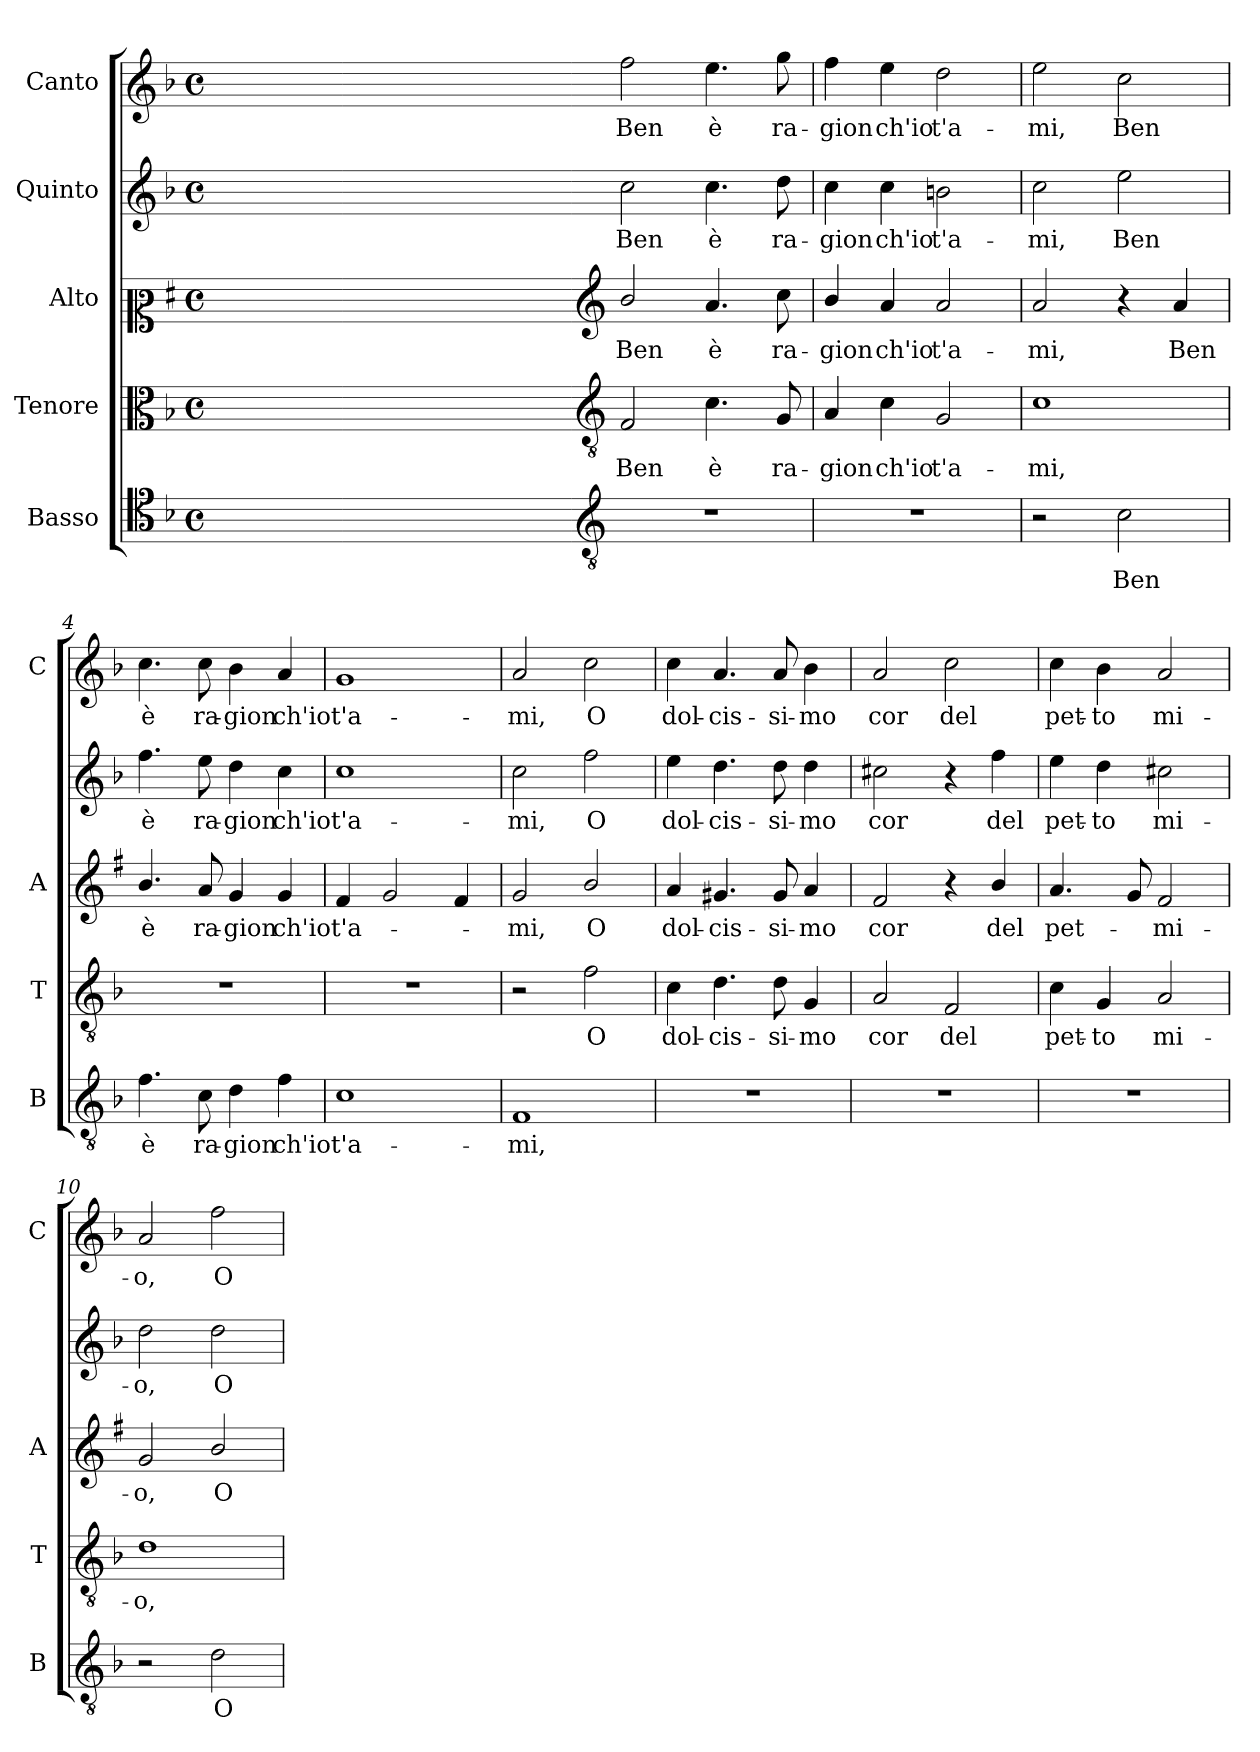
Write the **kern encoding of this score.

**kern	**text	**kern	**text	**kern	**text	**kern	**text	**kern	**text
*part5	*part5	*part4	*part4	*part3	*part3	*part2	*part2	*part1	*part1
*staff5	*staff5	*staff4	*staff4	*staff3	*staff3	*staff2	*staff2	*staff1	*staff1
*I"Basso	*	*I"Tenore	*	*I"Alto	*	*I"Quinto	*	*I"Canto	*
*I'B	*	*I'T	*	*I'A	*	*	*	*I'C	*
*clefC4	*	*clefC3	*	*clefC2	*	*clefG2	*	*clefG2	*
*	*	*	*	*ITrd1c2	*	*	*	*	*
*k[b-]	*	*k[b-]	*	*k[b-]	*	*k[b-]	*	*k[b-]	*
*F:	*	*F:	*	*F:	*	*F:	*	*F:	*
*M4/4	*	*M4/4	*	*M4/4	*	*M4/4	*	*M4/4	*
*met(c)	*	*met(c)	*	*met(c)	*	*met(c)	*	*met(c)	*
=	=	=	=	=	=	=	=	=	=
1ryy	.	1ryy	.	1ryy	.	1ryy	.	1ryy	.
=1X-	=1X-	=1X-	=1X-	=1X-	=1X-	=1X-	=1X-	=1X-	=1X-
4ryy	.	4ryy	.	4ryy	.	4ryy	.	4ryy	.
4ryy	.	4ryy	.	4ryy	.	4ryy	.	4ryy	.
4ryy	.	4ryy	.	4ryy	.	4ryy	.	4ryy	.
4ryy	.	4ryy	.	4ryy	.	4ryy	.	4ryy	.
=1-	=1-	=1-	=1-	=1-	=1-	=1-	=1-	=1-	=1-
*clefGv2	*	*clefGv2	*	*clefG2	*	*	*	*	*
!	!	!	!LO:LY:b	!	!LO:LY:b	!	!LO:LY:b	!	!LO:LY:b
1r	.	2F/	Ben	2a/	Ben	2cc\	Ben	2ff\	Ben
!	!	!	!LO:LY:b	!	!LO:LY:b	!	!LO:LY:b	!	!LO:LY:b
.	.	4.c\	è	4.g/	è	4.cc\	è	4.ee\	è
!	!	!	!LO:LY:b	!	!LO:LY:b	!	!LO:LY:b	!	!LO:LY:b
.	.	8G/	ra-	8b-\	ra-	8dd\	ra-	8gg\	ra-
=2	=2	=2	=2	=2	=2	=2	=2	=2	=2
!	!	!	!LO:LY:b	!	!LO:LY:b	!	!LO:LY:b	!	!LO:LY:b
1r	.	4A/	-gion	4a/	-gion	4cc\	-gion	4ff\	-gion
!	!	!	!LO:LY:b	!	!LO:LY:b	!	!LO:LY:b	!	!LO:LY:b
.	.	4c\	ch'io	4g/	ch'io	4cc\	ch'io	4ee\	ch'io
!	!	!	!LO:LY:b	!	!LO:LY:b	!	!LO:LY:b	!	!LO:LY:b
.	.	2G/	t'a-	2g/	t'a-	2bn\	t'a-	2dd\	t'a-
=3	=3	=3	=3	=3	=3	=3	=3	=3	=3
!	!	!	!LO:LY:b	!	!LO:LY:b	!	!LO:LY:b	!	!LO:LY:b
2r	.	1c	-mi,	2g/	-mi,	2cc\	-mi,	2ee\	-mi,
!	!LO:LY:b	!	!	!	!	!	!LO:LY:b	!	!LO:LY:b
2c\	Ben	.	.	4r	.	2ee\	Ben	2cc\	Ben
!	!	!	!	!	!LO:LY:b	!	!	!	!
.	.	.	.	4g/	Ben	.	.	.	.
=4	=4	=4	=4	=4	=4	=4	=4	=4	=4
!	!LO:LY:b	!	!	!	!LO:LY:b	!	!LO:LY:b	!	!LO:LY:b
4.f\	è	1r	.	4.a/	è	4.ff\	è	4.cc\	è
!	!LO:LY:b	!	!	!	!LO:LY:b	!	!LO:LY:b	!	!LO:LY:b
8c\	ra-	.	.	8g/	ra-	8ee\	ra-	8cc\	ra-
!	!LO:LY:b	!	!	!	!LO:LY:b	!	!LO:LY:b	!	!LO:LY:b
4d\	-gion	.	.	4f/	-gion	4dd\	-gion	4b-\	-gion
!	!LO:LY:b	!	!	!	!LO:LY:b	!	!LO:LY:b	!	!LO:LY:b
4f\	ch'io	.	.	4f/	ch'io	4cc\	ch'io	4a/	ch'io
=5	=5	=5	=5	=5	=5	=5	=5	=5	=5
!	!LO:LY:b	!	!	!	!LO:LY:b	!	!LO:LY:b	!	!LO:LY:b
1c	t'a-	1r	.	4e/	t'a-	1cc	t'a-	1g	t'a-
.	.	.	.	2f/	.	.	.	.	.
.	.	.	.	4e/	.	.	.	.	.
=6	=6	=6	=6	=6	=6	=6	=6	=6	=6
!	!LO:LY:b	!	!	!	!LO:LY:b	!	!LO:LY:b	!	!LO:LY:b
1F	-mi,	2r	.	2f/	-mi,	2cc\	-mi,	2a/	-mi,
!	!	!	!LO:LY:b	!	!LO:LY:b	!	!LO:LY:b	!	!LO:LY:b
.	.	2f\	O	2a/	O	2ff\	O	2cc\	O
!!LO:LB:g=z
=7	=7	=7	=7	=7	=7	=7	=7	=7	=7
!	!	!	!LO:LY:b	!	!LO:LY:b	!	!LO:LY:b	!	!LO:LY:b
1r	.	4c\	dol-	4g/	dol-	4ee\	dol-	4cc\	dol-
!	!	!	!LO:LY:b	!	!LO:LY:b	!	!LO:LY:b	!	!LO:LY:b
.	.	4.d\	-cis-	4.f#X/	-cis-	4.dd\	-cis-	4.a/	-cis-
!	!	!	!LO:LY:b	!	!LO:LY:b	!	!LO:LY:b	!	!LO:LY:b
.	.	8d\	-si-	8f#/	-si-	8dd\	-si-	8a/	-si-
!	!	!	!LO:LY:b	!	!LO:LY:b	!	!LO:LY:b	!	!LO:LY:b
.	.	4G/	-mo	4g/	-mo	4dd\	-mo	4b-\	-mo
=8	=8	=8	=8	=8	=8	=8	=8	=8	=8
!	!	!	!LO:LY:b	!	!LO:LY:b	!	!LO:LY:b	!	!LO:LY:b
1r	.	2A/	cor	2e/	cor	2cc#X\	cor	2a/	cor
!	!	!	!LO:LY:b	!	!	!	!	!	!LO:LY:b
.	.	2F/	del	4r	.	4r	.	2cc\	del
!	!	!	!	!	!LO:LY:b	!	!LO:LY:b	!	!
.	.	.	.	4a/	del	4ff\	del	.	.
=9	=9	=9	=9	=9	=9	=9	=9	=9	=9
!	!	!	!LO:LY:b	!	!LO:LY:b	!	!LO:LY:b	!	!LO:LY:b
1r	.	4c\	pet-	4.g/	pet-	4ee\	pet-	4cc\	pet-
!	!	!	!LO:LY:b	!	!	!	!LO:LY:b	!	!LO:LY:b
.	.	4G/	-to	.	.	4dd\	-to	4b-\	-to
.	.	.	.	8f/	.	.	.	.	.
!	!	!	!LO:LY:b	!	!LO:LY:b	!	!LO:LY:b	!	!LO:LY:b
.	.	2A/	mi-	2e/	-mi-	2cc#X\	mi-	2a/	mi-
=10	=10	=10	=10	=10	=10	=10	=10	=10	=10
!	!	!	!LO:LY:b	!	!LO:LY:b	!	!LO:LY:b	!	!LO:LY:b
2r	.	1d	-o,	2f/	-o,	2dd\	-o,	2a/	-o,
!	!LO:LY:b	!	!	!	!LO:LY:b	!	!LO:LY:b	!	!LO:LY:b
2d\	O	.	.	2a/	O	2dd\	O	2ff\	O
=	=	=	=	=	=	=	=	=	=
*-	*-	*-	*-	*-	*-	*-	*-	*-	*-
